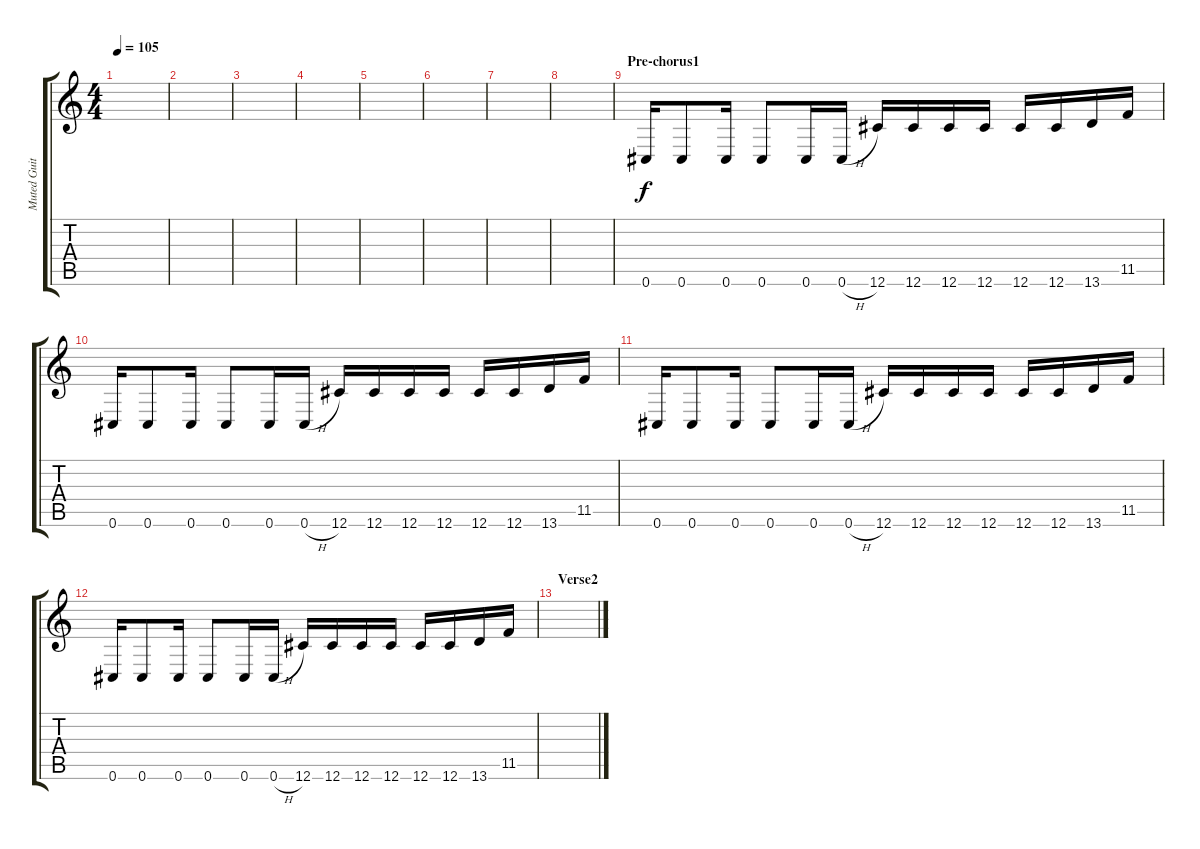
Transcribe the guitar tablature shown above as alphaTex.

\track ("Muted Guitar" "Muted Guit") {instrument electricguitarmuted}
\staff {score tabs}
\tuning (Db4 Ab3 E3 B2 Gb2 Db2) {hide}
\ts (4 4)
\tempo 105
\clef g2
\ks c
|
|
|
|
|
|
|
|
\section ("" "Pre-chorus1")
0.6.16 0.6.8 0.6.16 0.6.8 0.6.16 0.6{h}.16 12.6.16 12.6.16 12.6.16 12.6.16 12.6.16 12.6.16 13.6.16 11.5.16 |
0.6.16 0.6.8 0.6.16 0.6.8 0.6.16 0.6{h}.16 12.6.16 12.6.16 12.6.16 12.6.16 12.6.16 12.6.16 13.6.16 11.5.16 |
0.6.16 0.6.8 0.6.16 0.6.8 0.6.16 0.6{h}.16 12.6.16 12.6.16 12.6.16 12.6.16 12.6.16 12.6.16 13.6.16 11.5.16 |
0.6.16 0.6.8 0.6.16 0.6.8 0.6.16 0.6{h}.16 12.6.16 12.6.16 12.6.16 12.6.16 12.6.16 12.6.16 13.6.16 11.5.16 |
\section ("" "Verse2")
